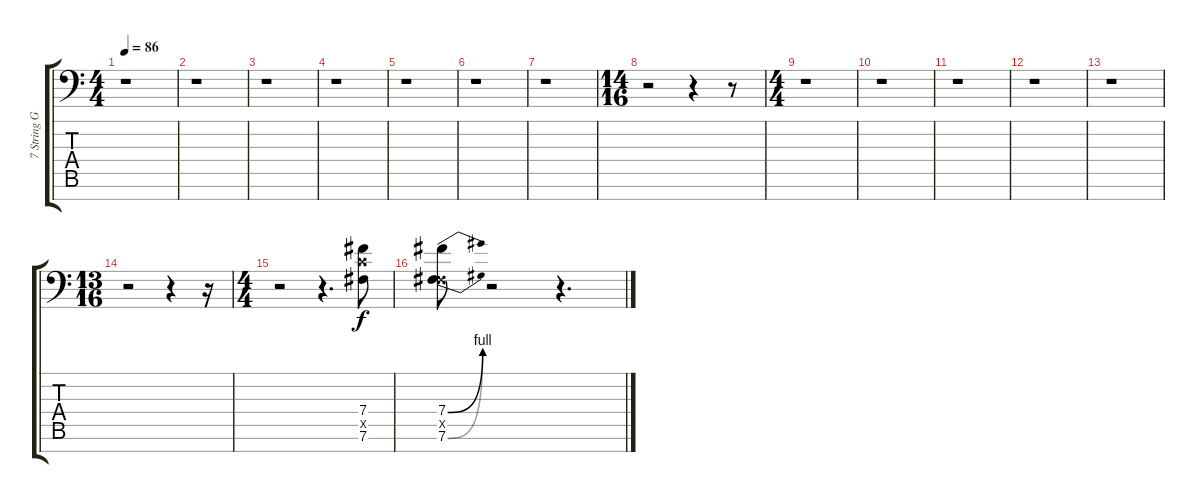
\track ("7 String Guitar Fills" "7 String G") {instrument overdrivenguitar}
\staff {score tabs}
\tuning (Db4 Ab3 E3 B2 Gb2 B1 Gb1) {hide}
\ts (4 4)
\tempo 86
\clef f4
\ks c
r.1{dy pp} |
r.1 |
r.1 |
r.1 |
r.1 |
r.1 |
r.1 |
\ts (14 16)
r.2 r.4 r.8 |
\ts (4 4)
r.1 |
r.1 |
r.1 |
r.1 |
r.1 |
\ts (13 16)
r.2 r.4 r.16 |
\ts (4 4)
r.2 r.4{d} (7.4 6.5{x} 7.6).8{dy f volume 13 balance 8 instrument overdrivenguitar} |
(7.4{be (bend 0 0 60 4)} 0.5{x} 7.6{be (bend 0 0 60 4)}).8 r.2 r.4{d}
